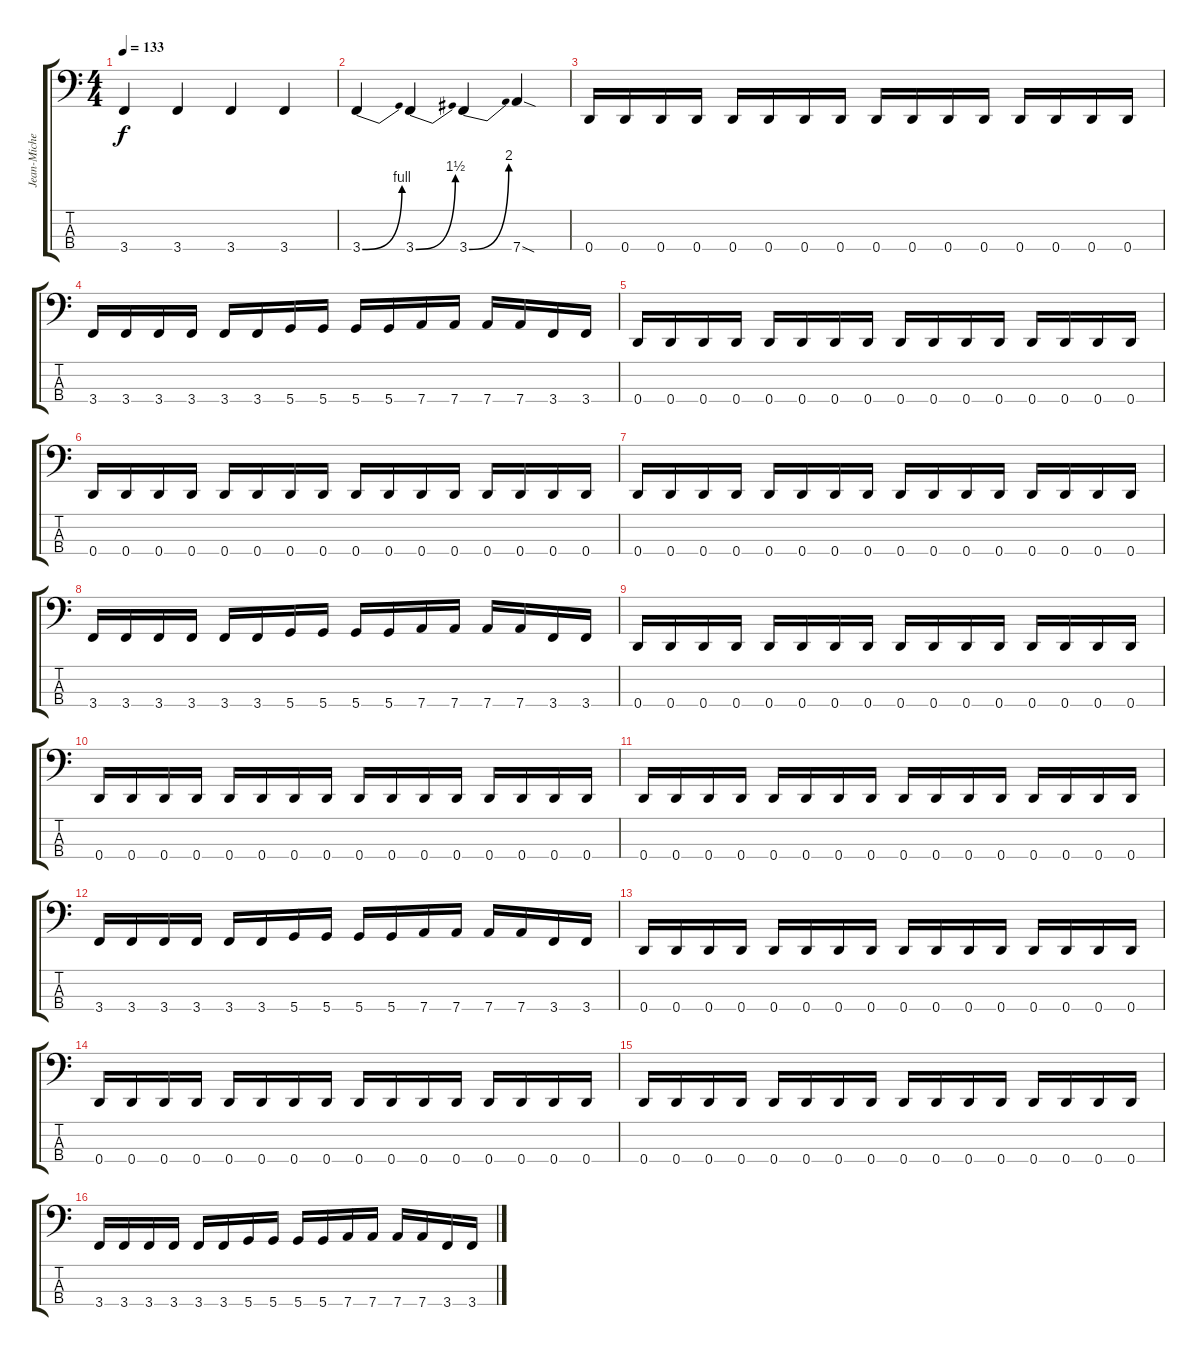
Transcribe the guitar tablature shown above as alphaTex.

\track ("Jean-Michel" "Jean-Miche") {instrument electricbasspick}
\staff {score tabs}
\tuning (F2 C2 G1 D1) {hide}
\ts (4 4)
\tempo 133
\clef f4
\ks c
3.4.4{dy f} 3.4.4 3.4.4 3.4.4 |
3.4{be (bend 0 0 60 4)}.4 3.4{be (bend 0 0 60 6)}.4 3.4{be (bend 0 0 60 8)}.4 7.4{sod}.4 |
0.4.16 0.4.16 0.4.16 0.4.16 0.4.16 0.4.16 0.4.16 0.4.16 0.4.16 0.4.16 0.4.16 0.4.16 0.4.16 0.4.16 0.4.16 0.4.16 |
3.4.16 3.4.16 3.4.16 3.4.16 3.4.16 3.4.16 5.4.16 5.4.16 5.4.16 5.4.16 7.4.16 7.4.16 7.4.16 7.4.16 3.4.16 3.4.16 |
0.4.16 0.4.16 0.4.16 0.4.16 0.4.16 0.4.16 0.4.16 0.4.16 0.4.16 0.4.16 0.4.16 0.4.16 0.4.16 0.4.16 0.4.16 0.4.16 |
0.4.16 0.4.16 0.4.16 0.4.16 0.4.16 0.4.16 0.4.16 0.4.16 0.4.16 0.4.16 0.4.16 0.4.16 0.4.16 0.4.16 0.4.16 0.4.16 |
0.4.16 0.4.16 0.4.16 0.4.16 0.4.16 0.4.16 0.4.16 0.4.16 0.4.16 0.4.16 0.4.16 0.4.16 0.4.16 0.4.16 0.4.16 0.4.16 |
3.4.16 3.4.16 3.4.16 3.4.16 3.4.16 3.4.16 5.4.16 5.4.16 5.4.16 5.4.16 7.4.16 7.4.16 7.4.16 7.4.16 3.4.16 3.4.16 |
0.4.16 0.4.16 0.4.16 0.4.16 0.4.16 0.4.16 0.4.16 0.4.16 0.4.16 0.4.16 0.4.16 0.4.16 0.4.16 0.4.16 0.4.16 0.4.16 |
0.4.16 0.4.16 0.4.16 0.4.16 0.4.16 0.4.16 0.4.16 0.4.16 0.4.16 0.4.16 0.4.16 0.4.16 0.4.16 0.4.16 0.4.16 0.4.16 |
0.4.16 0.4.16 0.4.16 0.4.16 0.4.16 0.4.16 0.4.16 0.4.16 0.4.16 0.4.16 0.4.16 0.4.16 0.4.16 0.4.16 0.4.16 0.4.16 |
3.4.16 3.4.16 3.4.16 3.4.16 3.4.16 3.4.16 5.4.16 5.4.16 5.4.16 5.4.16 7.4.16 7.4.16 7.4.16 7.4.16 3.4.16 3.4.16 |
0.4.16 0.4.16 0.4.16 0.4.16 0.4.16 0.4.16 0.4.16 0.4.16 0.4.16 0.4.16 0.4.16 0.4.16 0.4.16 0.4.16 0.4.16 0.4.16 |
0.4.16 0.4.16 0.4.16 0.4.16 0.4.16 0.4.16 0.4.16 0.4.16 0.4.16 0.4.16 0.4.16 0.4.16 0.4.16 0.4.16 0.4.16 0.4.16 |
0.4.16 0.4.16 0.4.16 0.4.16 0.4.16 0.4.16 0.4.16 0.4.16 0.4.16 0.4.16 0.4.16 0.4.16 0.4.16 0.4.16 0.4.16 0.4.16 |
3.4.16 3.4.16 3.4.16 3.4.16 3.4.16 3.4.16 5.4.16 5.4.16 5.4.16 5.4.16 7.4.16 7.4.16 7.4.16 7.4.16 3.4.16 3.4.16
